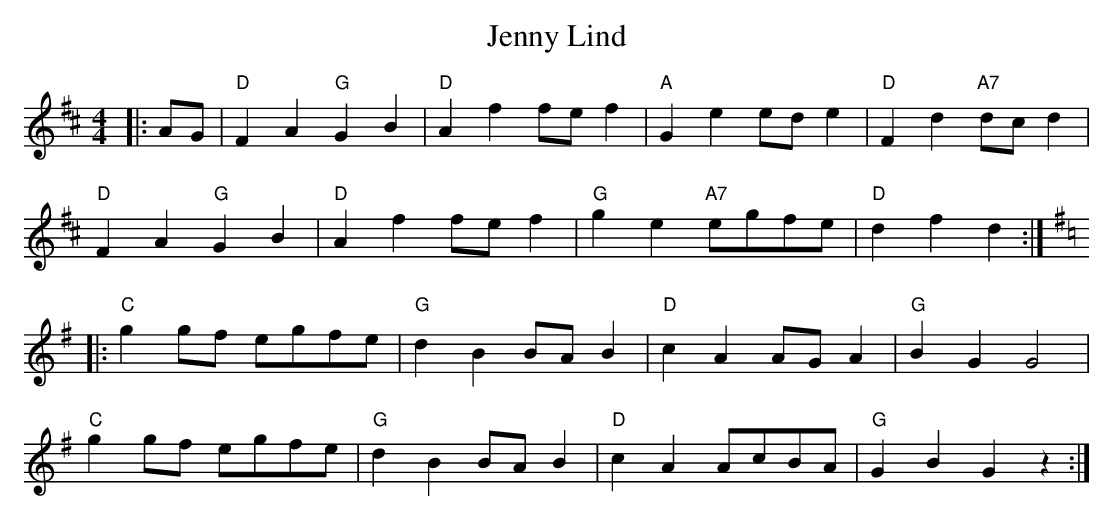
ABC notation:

X:1
T:Jenny Lind
M:4/4
L:1/8
K:D
|:AG|"D"F2A2 "G"G2B2|"D"A2f2 fef2|"A"G2e2 ede2|"D"F2d2 "A7"dcd2|
"D"F2A2 "G"G2B2|"D"A2f2 fef2|"G"g2e2 "A7"egfe|"D"d2f2 d2:|
K:G
|:"C"g2gf egfe|"G"d2B2 BAB2|"D"c2A2 AGA2|"G"B2G2 G4|
"C"g2gf egfe|"G"d2B2 BAB2|"D"c2A2 AcBA|"G"G2B2 G2z2:|
